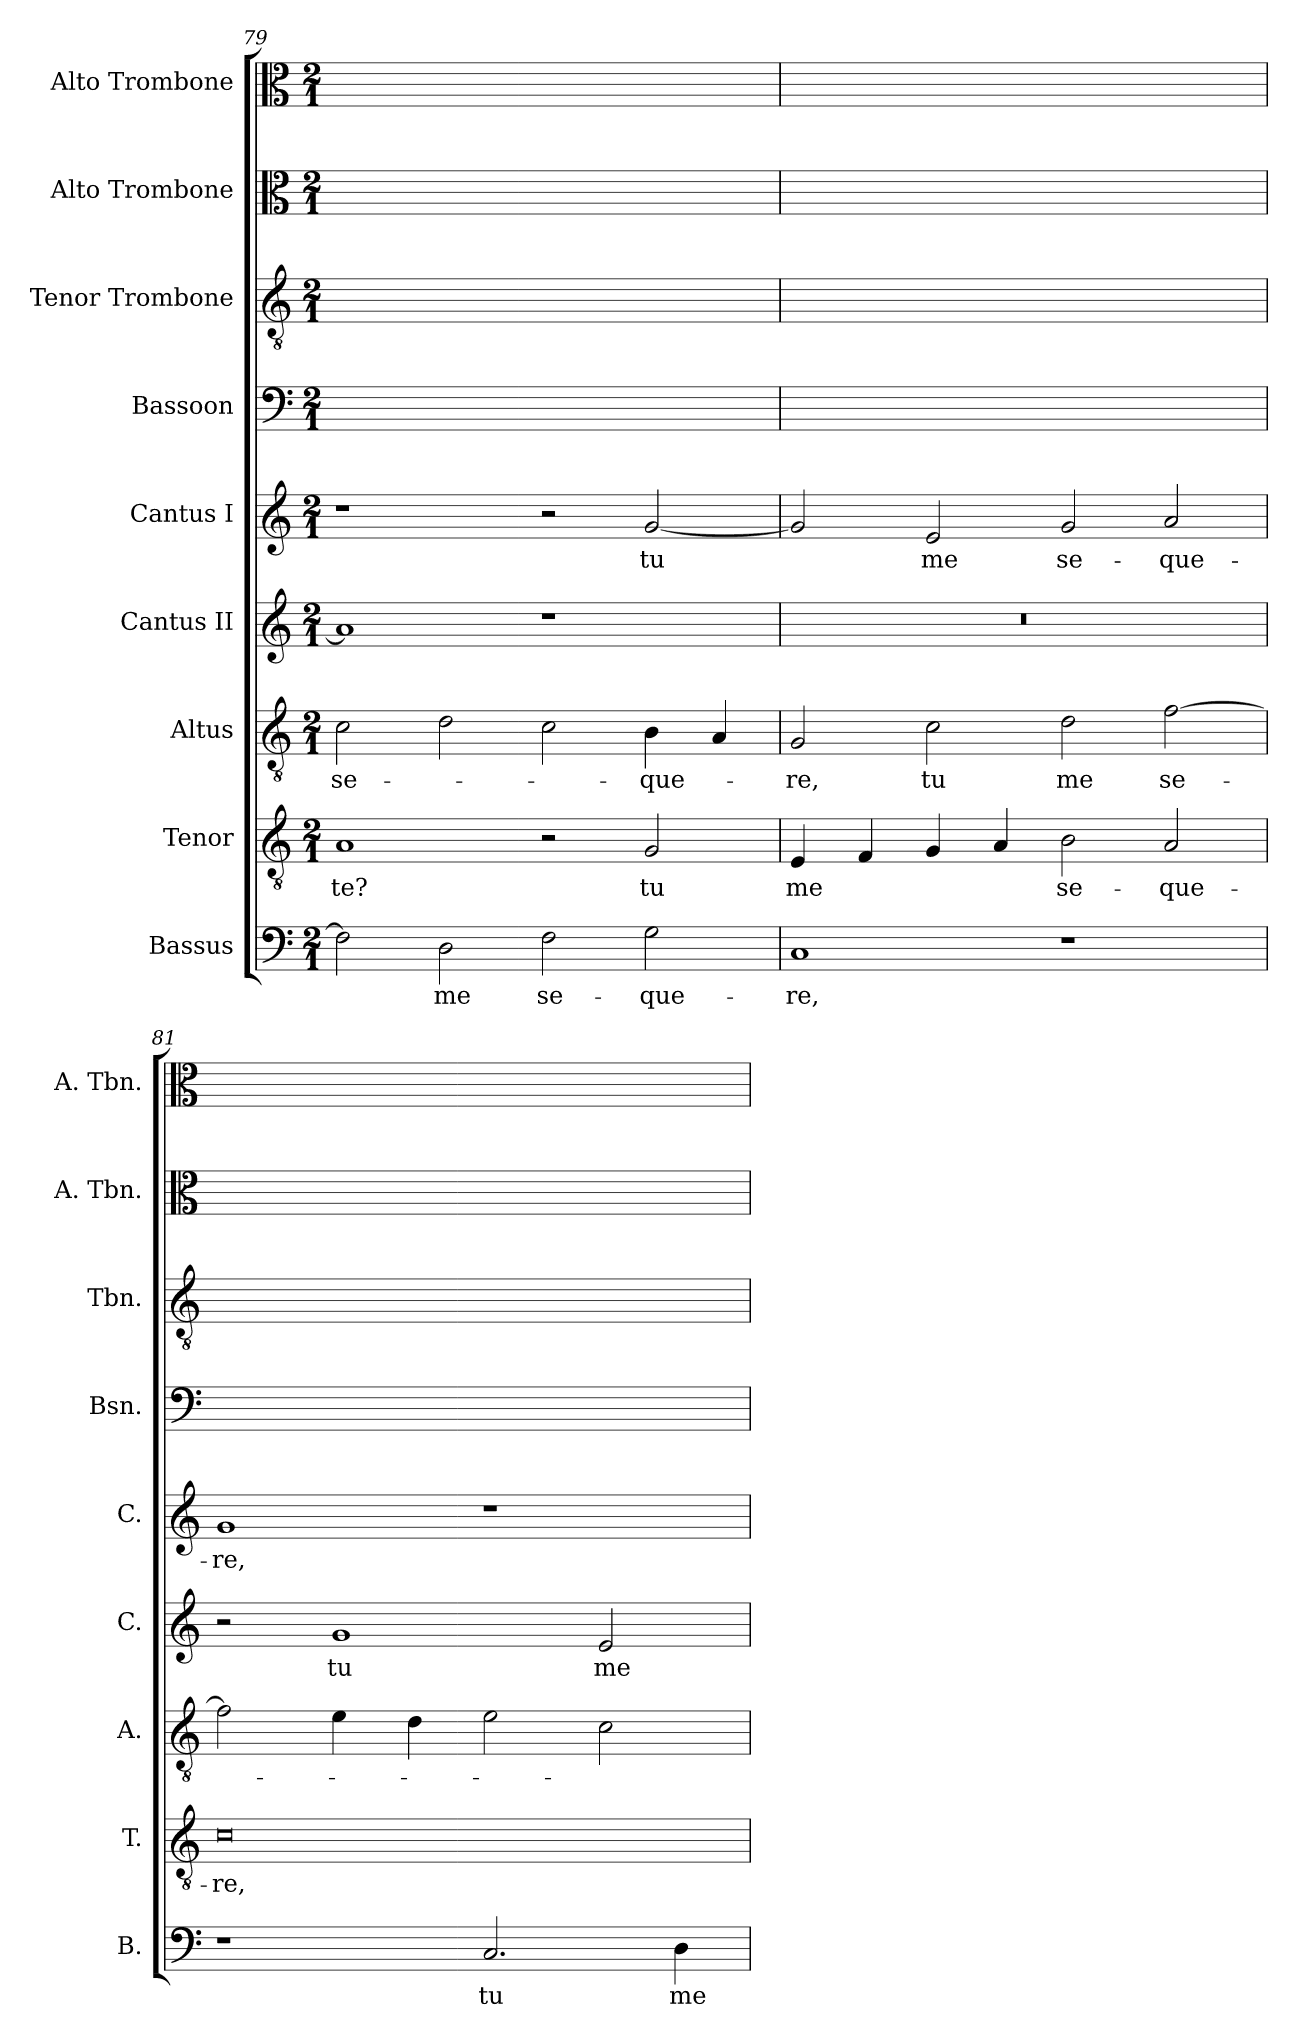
**kern	**text	**kern	**text	**kern	**text	**kern	**text	**kern	**text	**kern	**text	**kern	**text	**kern	**text	**kern	**text
*part9	*part9	*part8	*part8	*part7	*part7	*part6	*part6	*part5	*part5	*part4	*part4	*part3	*part3	*part2	*part2	*part1	*part1
*staff9	*staff9	*staff8	*staff8	*staff7	*staff7	*staff6	*staff6	*staff5	*staff5	*staff4	*staff4	*staff3	*staff3	*staff2	*staff2	*staff1	*staff1
*I"Bassus	*	*I"Tenor	*	*I"Altus	*	*I"Cantus II	*	*I"Cantus I	*	*I"Bassoon	*	*I"Tenor Trombone	*	*I"Alto Trombone	*	*I"Alto Trombone	*
*I'B.	*	*I'T.	*	*I'A.	*	*I'C.	*	*I'C.	*	*I'Bsn.	*	*I'Tbn.	*	*I'A. Tbn.	*	*I'A. Tbn.	*
*clefF4	*	*clefGv2	*	*clefGv2	*	*clefG2	*	*clefG2	*	*clefF4	*	*clefGv2	*	*clefC3	*	*clefC3	*
*	*	*ITrd7c12	*	*ITrd7c12	*	*	*	*	*	*	*	*	*	*	*	*	*
*k[]	*	*k[]	*	*k[]	*	*k[]	*	*k[]	*	*k[]	*	*k[]	*	*k[]	*	*k[]	*
*C:	*	*C:	*	*C:	*	*C:	*	*C:	*	*C:	*	*C:	*	*C:	*	*C:	*
*M2/1	*	*M2/1	*	*M2/1	*	*M2/1	*	*M2/1	*	*M2/1	*	*M2/1	*	*M2/1	*	*M2/1	*
=79	=79	=79	=79	=79	=79	=79	=79	=79	=79	=79	=79	=79	=79	=79	=79	=79	=79
!	!	!	!LO:LY:b	!	!LO:LY:b	!	!	!	!	!	!	!	!	!	!	!	!
2F\]	.	1AA	te?	2C\	se-	1a]	.	1r	.	2F\yy]	.	1AAyy	te?	1ayy]	.	1ryy	.
!	!LO:LY:b	!	!	!	!	!	!	!	!	!	!	!	!	!	!	!	!
2D\	me	.	.	2D\	.	.	.	.	.	2D\yy	me	.	.	.	.	.	.
!	!LO:LY:b	!	!	!	!	!	!	!	!	!	!	!	!	!	!	!	!
2F\	se-	2r	.	2C\	.	1r	.	2r	.	2F\yy	se-	2ryy	.	1ryy	.	2ryy	.
!	!LO:LY:b	!	!LO:LY:b	!	!LO:LY:b	!	!	!	!LO:LY:b	!	!	!	!	!	!	!	!
2G\	-que-	2GG/	tu	4BB\	-que-	.	.	[<2g/	tu	2G\yy	-que-	2GG/yy	tu	.	.	[>2g\yy	tu
.	.	.	.	4AA/	.	.	.	.	.	.	.	.	.	.	.	.	.
=80	=80	=80	=80	=80	=80	=80	=80	=80	=80	=80	=80	=80	=80	=80	=80	=80	=80
!	!LO:LY:b	!	!LO:LY:b	!	!LO:LY:b	!LO:N:vis=1	!	!	!	!	!	!	!	!	!	!	!
1C	-re,	4EE/	me	2GG/	-re,	0r	.	2g/]	.	1Cyy	-re,	4EE/yy	me	0ryy	.	2g\yy]	.
.	.	4FF/	.	.	.	.	.	.	.	.	.	4FF/yy	.	.	.	.	.
!	!	!	!	!	!LO:LY:b	!	!	!	!LO:LY:b	!	!	!	!	!	!	!	!
.	.	4GG/	.	2C\	tu	.	.	2e/	me	.	.	4GG/yy	.	.	.	2e\yy	me
.	.	4AA/	.	.	.	.	.	.	.	.	.	4AA/yy	.	.	.	.	.
!	!	!	!LO:LY:b	!	!LO:LY:b	!	!	!	!LO:LY:b	!	!	!	!	!	!	!	!
1r	.	2BB\	se-	2D\	me	.	.	2g/	se-	1ryy	.	2BB/yy	se-	.	.	2g\yy	se-
!	!	!	!LO:LY:b	!	!LO:LY:b	!	!	!	!LO:LY:b	!	!	!	!	!	!	!	!
.	.	2AA/	-que-	[>2F\	se-	.	.	2a/	-que-	.	.	2AA/yy	-que-	.	.	2a\yy	-que-
=81	=81	=81	=81	=81	=81	=81	=81	=81	=81	=81	=81	=81	=81	=81	=81	=81	=81
!	!	!	!LO:LY:b	!	!	!	!	!	!LO:LY:b	!	!	!	!	!	!	!	!
1r	.	0C	-re,	2F\]	.	2r	.	1g	-re,	1ryy	.	0Cyy	-re,	2ryy	.	1gyy	-re,
!	!	!	!	!	!	!	!LO:LY:b	!	!	!	!	!	!	!	!	!	!
.	.	.	.	4E\	.	1g	tu	.	.	.	.	.	.	1gyy	tu	.	.
.	.	.	.	4D\	.	.	.	.	.	.	.	.	.	.	.	.	.
!	!LO:LY:b	!	!	!	!	!	!	!	!	!	!	!	!	!	!	!	!
2.C/	tu	.	.	2E\	.	.	.	1r	.	2.C/yy	tu	.	.	.	.	1ryy	.
!	!	!	!	!	!	!	!LO:LY:b	!	!	!	!	!	!	!	!	!	!
.	.	.	.	2C\	.	2e/	me	.	.	.	.	.	.	2e\yy	me	.	.
!	!LO:LY:b	!	!	!	!	!	!	!	!	!	!	!	!	!	!	!	!
4D\	me	.	.	.	.	.	.	.	.	4D\yy	me	.	.	.	.	.	.
=	=	=	=	=	=	=	=	=	=	=	=	=	=	=	=	=	=
*-	*-	*-	*-	*-	*-	*-	*-	*-	*-	*-	*-	*-	*-	*-	*-	*-	*-
